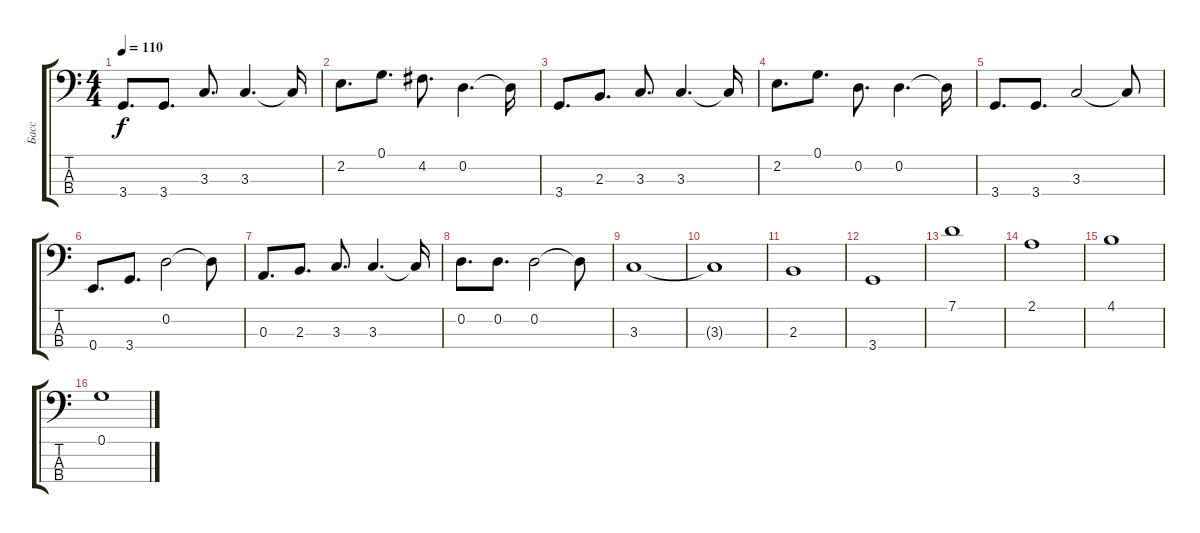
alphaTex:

\track ("Басс" "Басс") {instrument electricbassfinger}
\staff {score tabs}
\tuning (G2 D2 A1 E1) {hide}
\ts (4 4)
\tempo 110
\clef f4
\ks c
3.4.8{d dy f} 3.4.8{d} 3.3.8{d} 3.3.4{d} 3.3{t}.16 |
2.2.8{d} 0.1.8{d} 4.2.8{d} 0.2.4{d} 0.2{t}.16 |
3.4.8{d} 2.3.8{d} 3.3.8{d} 3.3.4{d} 3.3{t}.16 |
2.2.8{d} 0.1.8{d} 0.2.8{d} 0.2.4{d} 0.2{t}.16 |
3.4.8{d} 3.4.8{d} 3.3.2 3.3{t}.8 |
0.4.8{d} 3.4.8{d} 0.2.2 0.2{t}.8 |
0.3.8{d} 2.3.8{d} 3.3.8{d} 3.3.4{d} 3.3{t}.16 |
0.2.8{d} 0.2.8{d} 0.2.2 0.2{t}.8 |
3.3.1 |
3.3{t}.1 |
2.3.1 |
3.4.1 |
7.1.1 |
2.1.1 |
4.1.1 |
0.1.1
